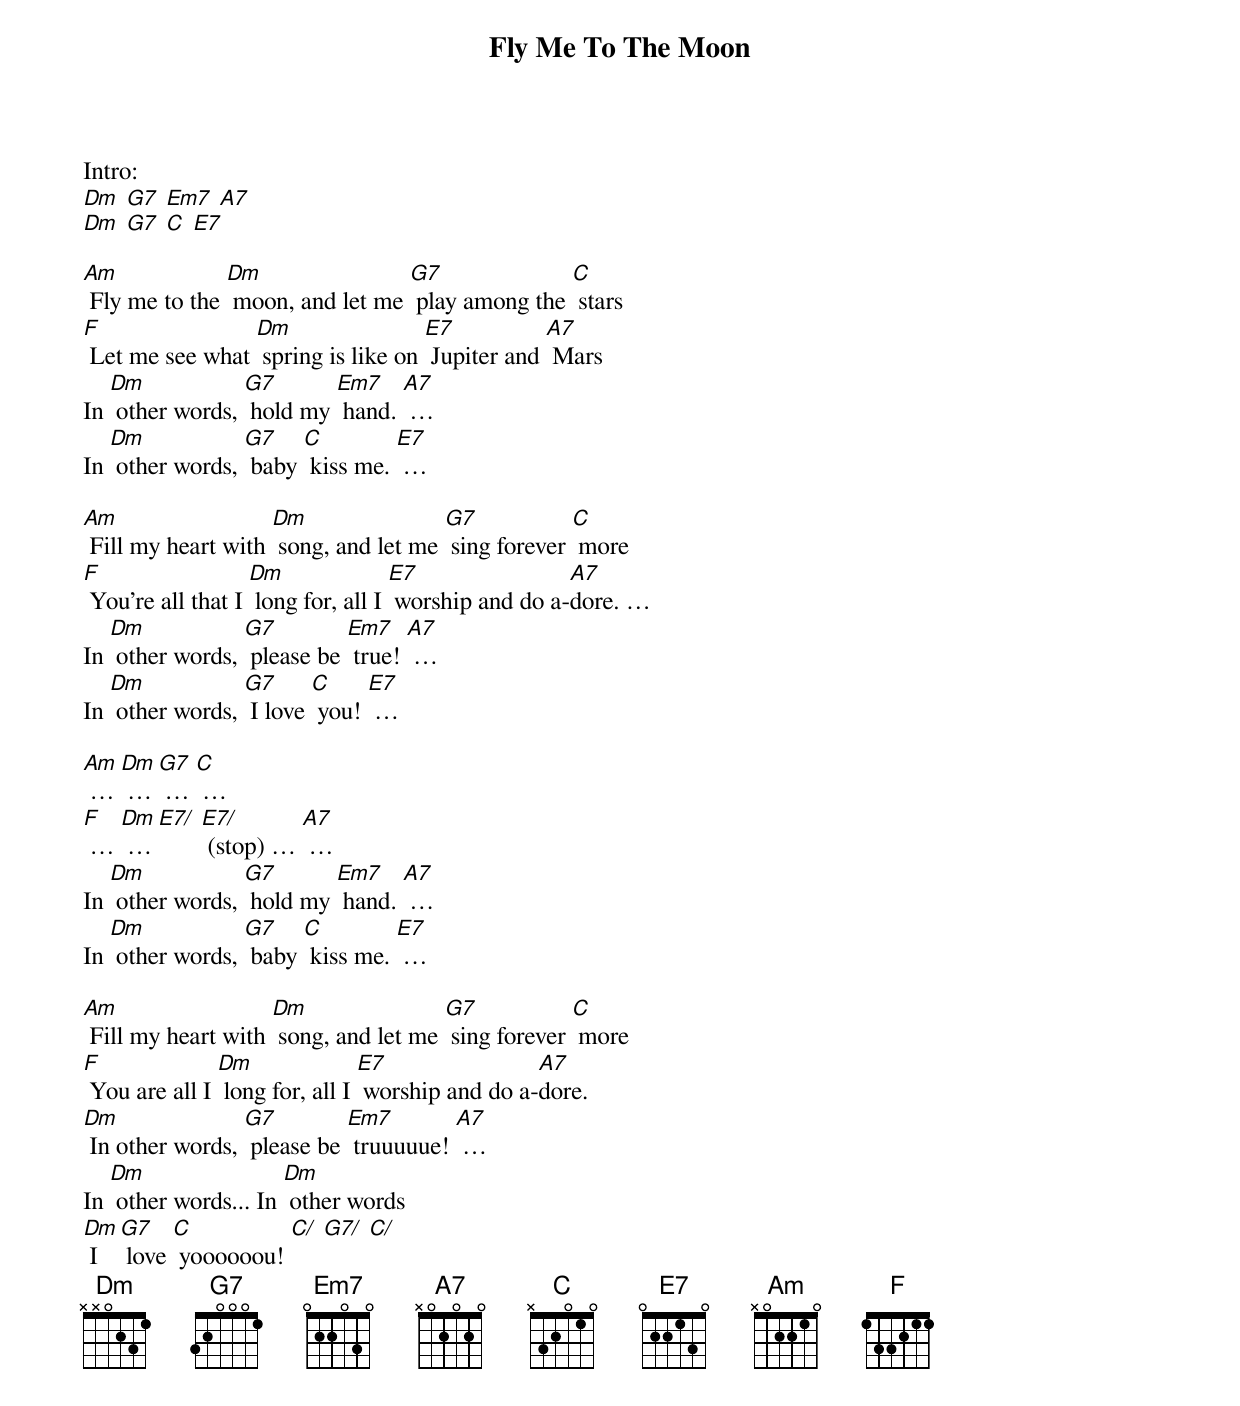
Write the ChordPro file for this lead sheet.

{t:Fly Me To The Moon}
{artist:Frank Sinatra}
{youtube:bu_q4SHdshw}
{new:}
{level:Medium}

Intro:
[Dm] [G7] [Em7] [A7]
[Dm] [G7] [C] [E7]

[Am] Fly me to the [Dm] moon, and let me [G7] play among the [C] stars
[F] Let me see what [Dm] spring is like on [E7] Jupiter and [A7] Mars
In [Dm] other words, [G7] hold my [Em7] hand. [A7] …
In [Dm] other words, [G7] baby [C] kiss me. [E7] …

[Am] Fill my heart with [Dm] song, and let me [G7] sing forever [C] more
[F] You're all that I [Dm] long for, all I [E7] worship and do a-[A7]dore. …
In [Dm] other words, [G7] please be [Em7] true! [A7] …
In [Dm] other words, [G7] I love [C] you! [E7] …

[Am] … [Dm] … [G7] … [C] …
[F] … [Dm] … [E7/] [E7/] (stop) … [A7] …
In [Dm] other words, [G7] hold my [Em7] hand. [A7] …
In [Dm] other words, [G7] baby [C] kiss me. [E7] …

[Am] Fill my heart with [Dm] song, and let me [G7] sing forever [C] more
[F] You are all I [Dm] long for, all I [E7] worship and do a-[A7]dore.
[Dm] In other words, [G7] please be [Em7] truuuuue! [A7] …
In [Dm] other words... In [Dm] other words
[Dm] I [G7] love [C] yoooooou! [C/] [G7/] [C/]
